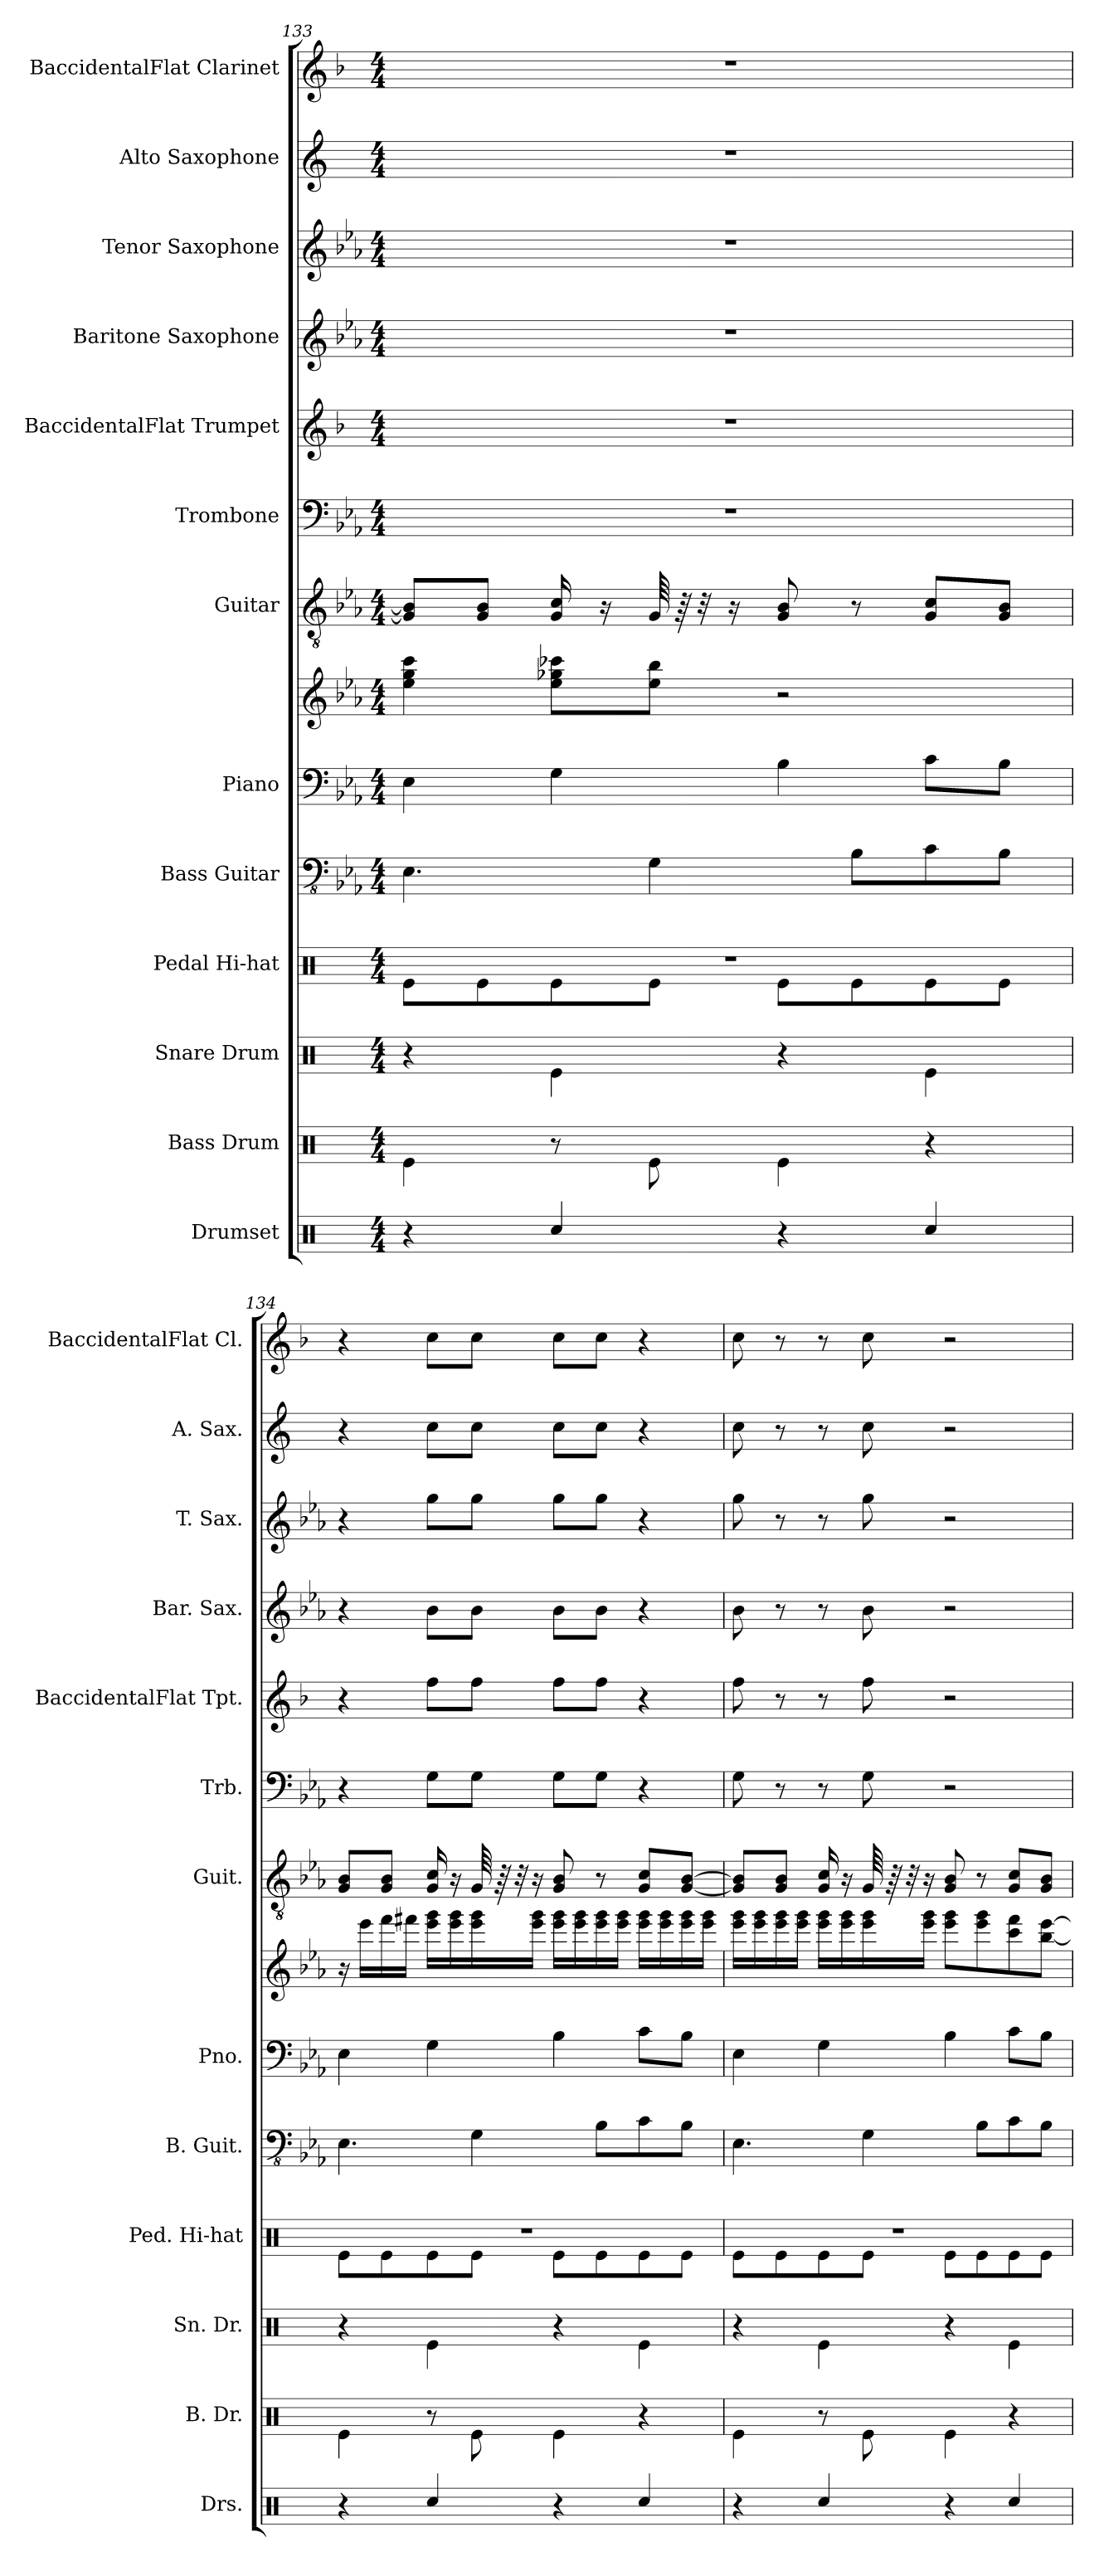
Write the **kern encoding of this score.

**kern	**kern	**kern	**kern	**kern	**kern	**kern	**kern	**kern	**kern	**kern	**kern	**kern	**kern
*part13	*part12	*part11	*part10	*part9	*part8	*part8	*part7	*part6	*part5	*part4	*part3	*part2	*part1
*staff14	*staff13	*staff12	*staff11	*staff10	*staff9	*staff8	*staff7	*staff6	*staff5	*staff4	*staff3	*staff2	*staff1
*I"Drumset	*I"Bass Drum	*I"Snare Drum	*I"Pedal Hi-hat	*I"Bass Guitar	*I"Piano	*	*I"Guitar	*I"Trombone	*I"BaccidentalFlat Trumpet	*I"Baritone Saxophone	*I"Tenor Saxophone	*I"Alto Saxophone	*I"BaccidentalFlat Clarinet
*I'Drs.	*I'B. Dr.	*I'Sn. Dr.	*I'Ped. Hi-hat	*I'B. Guit.	*I'Pno.	*	*I'Guit.	*I'Trb.	*I'BaccidentalFlat Tpt.	*I'Bar. Sax.	*I'T. Sax.	*I'A. Sax.	*I'BaccidentalFlat Cl.
!!LO:PB:g=z
*clefX	*clefX	*clefX	*clefX	*clefFv4	*clefF4	*clefG2	*clefGv2	*clefF4	*clefG2	*clefG2	*clefG2	*clefG2	*clefG2
*	*	*	*	*	*	*	*	*	*ITrd1c2	*ITrd12c21	*ITrd8c14	*ITrd5c9	*ITrd1c2
*k[]	*k[]	*k[]	*k[]	*k[b-e-a-]	*k[b-e-a-]	*k[b-e-a-]	*k[b-e-a-]	*k[b-e-a-]	*k[b-e-a-]	*k[b-e-a-]	*k[b-e-a-]	*k[b-e-a-]	*k[b-e-a-]
*M4/4	*M4/4	*M4/4	*M4/4	*M4/4	*M4/4	*M4/4	*M4/4	*M4/4	*M4/4	*M4/4	*M4/4	*M4/4	*M4/4
=133	=133	=133	=133	=133	=133	=133	=133	=133	=133	=133	=133	=133	=133
*	*	*	*^	*	*	*	*	*	*	*	*	*	*
4r	4Re\	4r	1r	8Re\L	4.EE-\	4E-\	4ee-\ 4gg\ 4ccc\	8G/] 8B-/]L	1r	1r	1r	1r	1r	1r
.	.	.	.	8Re\	.	.	.	8G/ 8B-/J	.	.	.	.	.	.
4Rcc/	8r	4Re\	.	8Re\	.	4G\	8ee-\ 8gg-X\ 8ccc-X\L	16G/ 16c/	.	.	.	.	.	.
.	.	.	.	.	.	.	.	16r	.	.	.	.	.	.
.	8Re\	.	.	8Re\J	4GG\	.	8ee-\ 8bb-\J	64G/	.	.	.	.	.	.
.	.	.	.	.	.	.	.	64r	.	.	.	.	.	.
.	.	.	.	.	.	.	.	32r	.	.	.	.	.	.
.	.	.	.	.	.	.	.	16r	.	.	.	.	.	.
4r	4Re\	4r	.	8Re\L	.	4B-\	2r	8G/ 8B-/	.	.	.	.	.	.
.	.	.	.	8Re\	8BB-\L	.	.	8r	.	.	.	.	.	.
4Rcc/	4r	4Re\	.	8Re\	8C\	8c\L	.	8G/ 8c/L	.	.	.	.	.	.
.	.	.	.	8Re\J	8BB-\J	8B-\J	.	8G/ 8B-/J	.	.	.	.	.	.
=134	=134	=134	=134	=134	=134	=134	=134	=134	=134	=134	=134	=134	=134	=134
4r	4Re\	4r	1r	8Re\L	4.EE-\	4E-\	16r	8G/ 8B-/L	4r	4r	4r	4r	4r	4r
.	.	.	.	.	.	.	16eee-\LL	.	.	.	.	.	.	.
.	.	.	.	8Re\	.	.	16fff\	8G/ 8B-/J	.	.	.	.	.	.
.	.	.	.	.	.	.	16fff#X\JJ	.	.	.	.	.	.	.
4Rcc/	8r	4Re\	.	8Re\	.	4G\	16eee-\ 16ggg\LL	16G/ 16c/	8G\L	8ee-\L	8B-\L	8g\L	8e-\L	8b-\L
.	.	.	.	.	.	.	16eee-\ 16ggg\	16r	.	.	.	.	.	.
.	8Re\	.	.	8Re\J	4GG\	.	16eee-\ 16ggg\	64G/	8G\J	8ee-\J	8B-\J	8g\J	8e-\J	8b-\J
.	.	.	.	.	.	.	.	64r	.	.	.	.	.	.
.	.	.	.	.	.	.	.	32r	.	.	.	.	.	.
.	.	.	.	.	.	.	16eee-\ 16ggg\JJ	16r	.	.	.	.	.	.
4r	4Re\	4r	.	8Re\L	.	4B-\	16eee-\ 16ggg\LL	8G/ 8B-/	8G\L	8ee-\L	8B-\L	8g\L	8e-\L	8b-\L
.	.	.	.	.	.	.	16eee-\ 16ggg\	.	.	.	.	.	.	.
.	.	.	.	8Re\	8BB-\L	.	16eee-\ 16ggg\	8r	8G\J	8ee-\J	8B-\J	8g\J	8e-\J	8b-\J
.	.	.	.	.	.	.	16eee-\ 16ggg\JJ	.	.	.	.	.	.	.
4Rcc/	4r	4Re\	.	8Re\	8C\	8c\L	16eee-\ 16ggg\LL	8G/ 8c/L	4r	4r	4r	4r	4r	4r
.	.	.	.	.	.	.	16eee-\ 16ggg\	.	.	.	.	.	.	.
.	.	.	.	8Re\J	8BB-\J	8B-\J	16eee-\ 16ggg\	[8G/ [8B-/J	.	.	.	.	.	.
.	.	.	.	.	.	.	16eee-\ 16ggg\JJ	.	.	.	.	.	.	.
!!LO:PB:g=z
=135	=135	=135	=135	=135	=135	=135	=135	=135	=135	=135	=135	=135	=135	=135
4r	4Re\	4r	1r	8Re\L	4.EE-\	4E-\	16eee-\ 16ggg\LL	8G/] 8B-/]L	8G\	8ee-\	8B-\	8g\	8e-\	8b-\
.	.	.	.	.	.	.	16eee-\ 16ggg\	.	.	.	.	.	.	.
.	.	.	.	8Re\	.	.	16eee-\ 16ggg\	8G/ 8B-/J	8r	8r	8r	8r	8r	8r
.	.	.	.	.	.	.	16eee-\ 16ggg\JJ	.	.	.	.	.	.	.
4Rcc/	8r	4Re\	.	8Re\	.	4G\	16eee-\ 16ggg\LL	16G/ 16c/	8r	8r	8r	8r	8r	8r
.	.	.	.	.	.	.	16eee-\ 16ggg\	16r	.	.	.	.	.	.
.	8Re\	.	.	8Re\J	4GG\	.	16eee-\ 16ggg\	64G/	8G\	8ee-\	8B-\	8g\	8e-\	8b-\
.	.	.	.	.	.	.	.	64r	.	.	.	.	.	.
.	.	.	.	.	.	.	.	32r	.	.	.	.	.	.
.	.	.	.	.	.	.	16eee-\ 16ggg\JJ	16r	.	.	.	.	.	.
4r	4Re\	4r	.	8Re\L	.	4B-\	8eee-\ 8ggg\L	8G/ 8B-/	2r	2r	2r	2r	2r	2r
.	.	.	.	8Re\	8BB-\L	.	8eee-\ 8ggg\	8r	.	.	.	.	.	.
4Rcc/	4r	4Re\	.	8Re\	8C\	8c\L	8ccc\ 8fff\	8G/ 8c/L	.	.	.	.	.	.
.	.	.	.	8Re\J	8BB-\J	8B-\J	[8bb-\ [8eee-\J	8G/ 8B-/J	.	.	.	.	.	.
*	*	*	*v	*v	*	*	*	*	*	*	*	*	*	*
=	=	=	=	=	=	=	=	=	=	=	=	=	=
*-	*-	*-	*-	*-	*-	*-	*-	*-	*-	*-	*-	*-	*-
